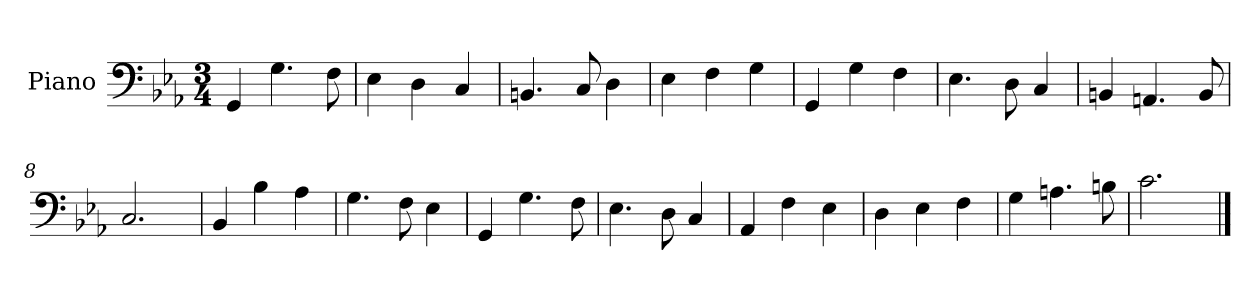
**kern
*part1
*staff1
*I"Piano
*I'Pno
*clefF4
*k[b-e-a-]
*c:
*M3/4
=1
4GG/
4.G\
8F\
=2
4E-\
4D\
4C/
=3
4.BBn/
8C/
4D\
=4
4E-\
4F\
4G\
=5
4GG/
4G\
4F\
=6
4.E-\
8D\
4C/
=7
4BBn/
4.AAn/
8BB/
=8
2.C/
=9
4BB-/
4B-\
4A-\
=10
4.G\
8F\
4E-\
=11
4GG/
4.G\
8F\
=12
4.E-\
8D\
4C/
=13
4AA-/
4F\
4E-\
=14
4D\
4E-\
4F\
=15
4G\
4.An\
8Bn\
=16
2.c\
==
*-
